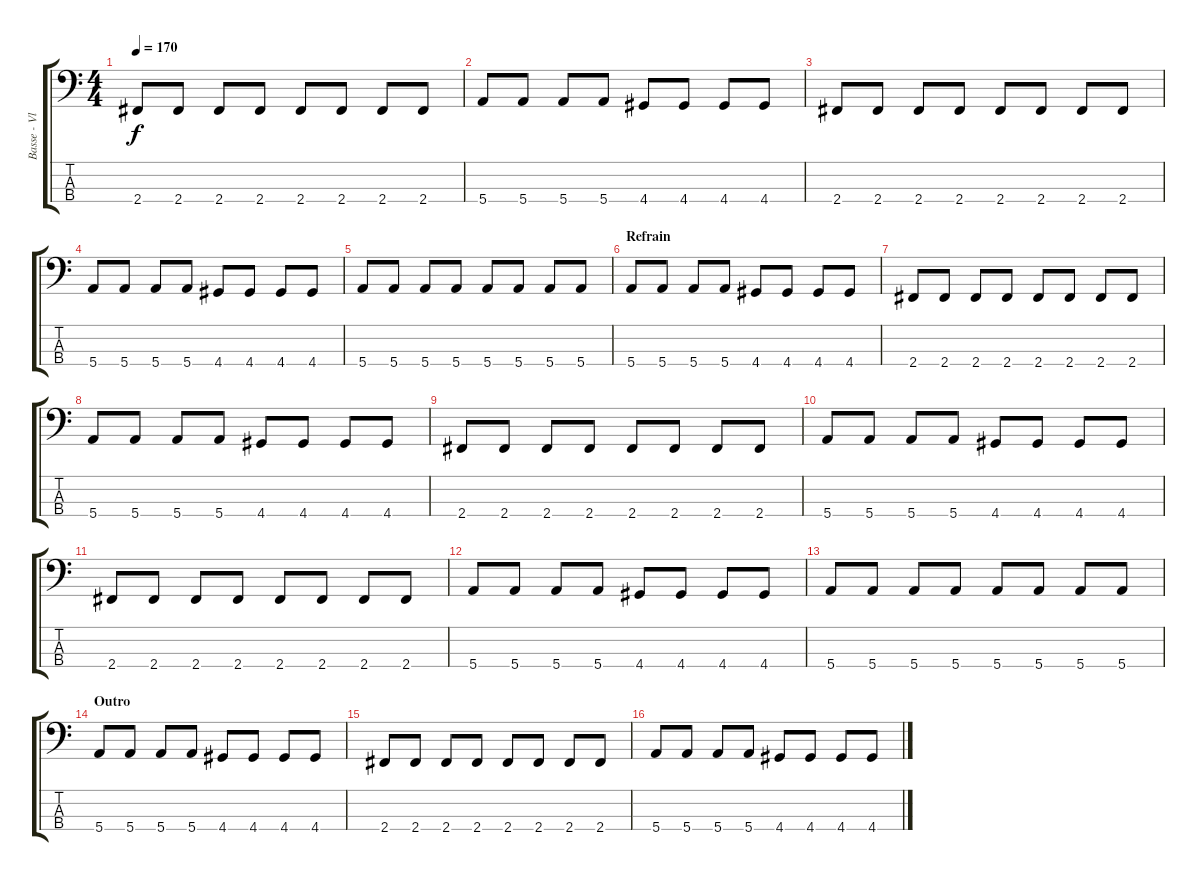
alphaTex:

\track ("Basse - Vlad" "Basse - Vl") {instrument electricbassfinger}
\staff {score tabs}
\tuning (G2 D2 A1 E1) {hide}
\ts (4 4)
\tempo 170
\clef f4
\ks c
2.4.8{dy f} 2.4.8 2.4.8 2.4.8 2.4.8 2.4.8 2.4.8 2.4.8 |
5.4.8 5.4.8 5.4.8 5.4.8 4.4.8 4.4.8 4.4.8 4.4.8 |
2.4.8 2.4.8 2.4.8 2.4.8 2.4.8 2.4.8 2.4.8 2.4.8 |
5.4.8 5.4.8 5.4.8 5.4.8 4.4.8 4.4.8 4.4.8 4.4.8 |
5.4.8 5.4.8 5.4.8 5.4.8 5.4.8 5.4.8 5.4.8 5.4.8 |
\section ("" "Refrain")
5.4.8 5.4.8 5.4.8 5.4.8 4.4.8 4.4.8 4.4.8 4.4.8 |
2.4.8 2.4.8 2.4.8 2.4.8 2.4.8 2.4.8 2.4.8 2.4.8 |
5.4.8 5.4.8 5.4.8 5.4.8 4.4.8 4.4.8 4.4.8 4.4.8 |
2.4.8 2.4.8 2.4.8 2.4.8 2.4.8 2.4.8 2.4.8 2.4.8 |
5.4.8 5.4.8 5.4.8 5.4.8 4.4.8 4.4.8 4.4.8 4.4.8 |
2.4.8 2.4.8 2.4.8 2.4.8 2.4.8 2.4.8 2.4.8 2.4.8 |
5.4.8 5.4.8 5.4.8 5.4.8 4.4.8 4.4.8 4.4.8 4.4.8 |
5.4.8 5.4.8 5.4.8 5.4.8 5.4.8 5.4.8 5.4.8 5.4.8 |
\section ("" "Outro")
5.4.8 5.4.8 5.4.8 5.4.8 4.4.8 4.4.8 4.4.8 4.4.8 |
2.4.8 2.4.8 2.4.8 2.4.8 2.4.8 2.4.8 2.4.8 2.4.8 |
5.4.8 5.4.8 5.4.8 5.4.8 4.4.8 4.4.8 4.4.8 4.4.8
